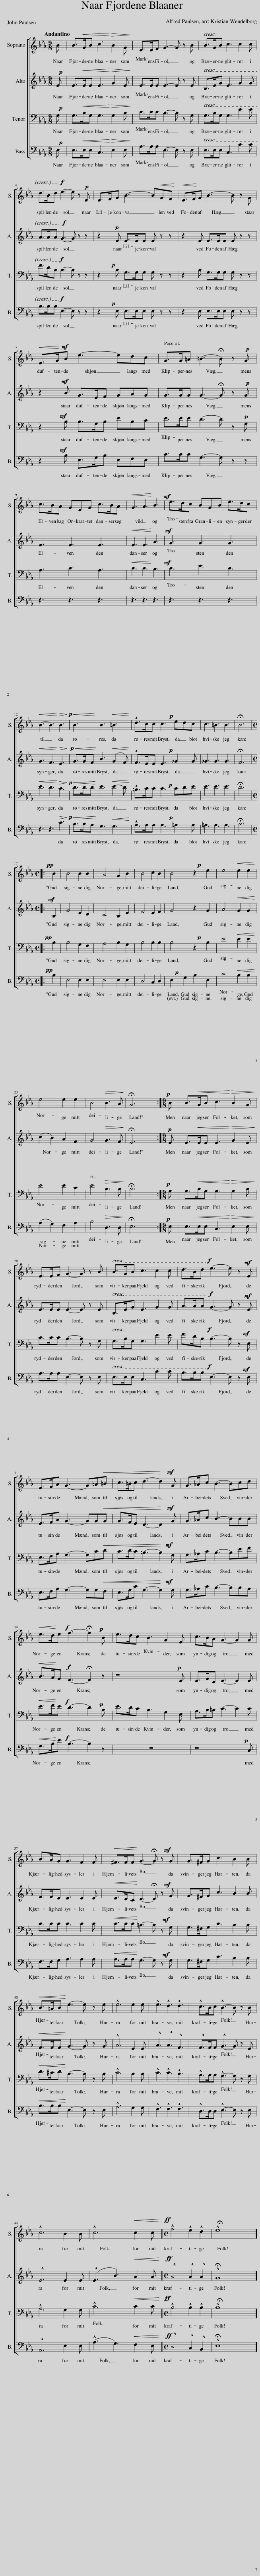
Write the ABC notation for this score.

X:1
%%score [ 1 2 3 4 ]
L:1/8
Q:1/4=78
M:9/8
I:linebreak $
K:Eb
U:s=!stemless!
V:1 treble
V:2 treble
V:3 bass
V:4 bass
V:1
 B | B>!<(!GB c3!<)!!>(! B2 G!>)! | E>EF G3- G z B | B>GB c3 c2 c |$ d>Bd!f! e3- e z!p! E | %5
 E>FG B3- B!<(!GF!<)! |!<(! E>F!<)!G B3- B z G |$!<(! E>G!<)!!mf!B e3- edc | G>G=A =B3- !fermata!B z!p! G |$ c>BA GEG c>BA | %10
!<(! G3 A3!<)! B3 |!mf! e>dc BGB e>dc |$!<(! B3- B3!<)!!>(! B3!>)! |!p!!<(! B3!<)! B3!<(! =B3!<)! | !^!d>cc c3!p! edc | %15
 c3 =B3 B3 |[M:3/4] !fermata!B6 |:$[M:4/4]!pp! B2 | B4 B2 B2 | A4 G2 B2 | %20
 B4 c2 B2 | B4 z2 e2!p! | e4!<(! e2 e2!<)! |$ e4 e2 e2 | B4!>(! B3 A!>)! | %25
[M:6/8] !fermata!G6 :|[M:9/8]!p! B | B>!<(!GB c3!<)!!>(! B2 G!>)! |$ E>EF G3- G z B | B>GB c3 c2 c | %30
 d>Bd!f! e3- e z!mf! E |$ E>FA G3- G=A!<(!=B | c>=Bc d3- d2!<)!!mf! G | G>_Ac B3- Bcd |$!<(! e>d!<)!e!f! f3- !fermata!f2!p! B | %35
 e>dc B3 G2 E | c>BA G3- G2 G |$ B>AG G3 F2 F |!<(! ^F>FF!<)! G3- !fermata!G z!mf! G | G>^FG c3 B2 B |$ %40
!<(! B>=AB!<)! e3- e z e | !^!e6 e2 e | !^!e3 !^!d3 !^!d3 | !^!c>Bc !^!B3- B z B |$ !^!c6 B2 B | %45
 !^!c6!<(! c2 c!<)! ||[M:4/4]!ff! !^!f4 !^!e2 !^!d2 | !^!!fermata!se8 |] %48
V:2
 E!p! | E>!<(!EE E3!<)!!>(! G2 E!>)! | E>EE E3- E z E | B,>EG E3 G2 G |$ A>AA!f! G3- G z z | %5
 z2!p! E E>EE E z z | z2 E E>EE E z z |$ z2!mf! B G>EF GAG | G>GG G3- !fermata!G z!p! G |$ E3 E3 E3 | %10
!<(! E3 E3!<)! A3 |!mf! G3 G3 G3 |$!<(! G3 F3!<)!!>(! E3!>)! |!p!!<(! G>G!<)!F B3!<(! (G2 F)!<)! | !^!F>EE E3!p! _G2 G | %15
 _G3 G3 G3 |[M:3/4] !fermata!F6 |:$[M:4/4]!mf! B,2 | G4 E2 D2 | C4 B,2 E2 | %20
 F4 E2 F2 | G4 z2 G2 | A4!<(! G2 G2!<)! |$ (c2 B2) A2 F2 | G4!>(! G3 F!>)! | %25
[M:6/8] !fermata!E6 :|[M:9/8]!p! E | E>!<(!EE E3!<)!!>(! G2 E!>)! |$ E>EE E3- E z E | B,>EG E3 G2 G | %30
 A>AA!f! G3- G z!mf! E |$ E>FA G3- GG!<(!G | G>FE D3- D2!<)!!mf! G | G>_Ac B3- BBB |$!<(! B>A!<)!G!f! F3- !fermata!F2 z | %35
 z8!p! E | E>GD E3- E2 E |$ F>FE E3 E2 E |!<(! E>DC!<)! D3- !fermata!D z!mf! G | G>^FG c3 B2 B |$ %40
!<(! F>FF!<)! G3- G z G | !^!A6 E2 E | !^!A3 !^!A3 !^!F3 | !^!F>FF !^!G3- G z E |$ !^!E6 E2 E | %45
 (!^!E3 B3)!<(! A2 A!<)! ||[M:4/4]!ff! !^!A4 !^!A2 !^!A2 | !^!!fermata!sG8 |] %48
V:3
 G,!p! | G,>!<(!B,G, G,3!<)!!>(! G,2 B,!>)! | C>CC B,3- B, z G, | G,>B,G, G,3 E2 E |$ F>DB,!f! B,3- B, z z | %5
 z2!p! B, G,>G,G, G, z z | z2 B, G,>G,G, G, z z |$ z2!mf! B, B,>G,B, EB,C | E>EE D3- D z!p! G, |$ A,3 C3 A,3 | %10
!<(! C3 C3!<)! B,3 |!mf! C3 E3 C3 |$!<(! E3 D3!<)!!>(! C3!>)! |!p!!<(! D>D!<)!D E3!<(! (E2 D)!<)! | !^!=B,>CC C3!p! CDE | %15
 E3 E3 E3 |[M:3/4] !fermata!D6 |:$[M:4/4]!pp! B,2 | B,4 G,2 F,2 | A,4 B,2 G,2 | %20
 B,4 B,2 B,2 | B,4 z2 B,2!p! | E4!<(! E2 E2!<)! |$ E4 E2 C2 | E4!>(! B,3 B,!>)! | %25
[M:6/8] !fermata!B,6 :|[M:9/8]!p! G, | G,>!<(!B,G, G,3!<)!!>(! G,2 B,!>)! |$ C>CC B,3- B, z G, | G,>B,G, G,3 E2 E | %30
 F>DB,!f! B,3- B, z!mf! E, |$ E,>F,A, G,3- G,C!<(!D | C>DC =B,3- B,2!<)!!mf! G, | G,>_A,C B,3- B,EF |$!<(! E>F!<)!E!f! D3- D2!p! B, | %35
 E>DC B,3 G,2 E, | A,>B,=B, C3- C2 C |$ C>CC C3 C2 C |!<(! C>CC!<)! =B,3- B, z!mf! G, | G,>^F,G, C3 B,2 B, |$ %40
!<(! D>^CD!<)! B,3- B, z B, | !^!C6 B,2 B, | !^!C3 !^!C3 !^!B,3 | !^!A,>A,A, !^!G,3- G, z G, |$ !^!A,6 G,2 G, | %45
 !^!C6!<(! C2 C!<)! ||[M:4/4]!ff! !^!B,4 !^!B,2 !^!B,2 | !^!!fermata!sB,8 |] %48
V:4
 E,!p! | E,>!<(!E,E, C,3!<)!!>(! E,2 E,!>)! | A,>A,A, E,3- E, z E, | E,>E,E, C,3 C2 C |$ B,>B,B,!f! E,3- E, z z | %5
 z2!p! E, E,>E,E, E, z z | z2 E, E,>E,E, E, z z |$ z2!mf! B, E,>G,B, E,F,E, | C>CC G,3- G, z z |$ z3 z3 z3 | %10
 z3 z3 z3 | z3 z3 z3 |$ z3 z3!>(! C3!>)! |!p!!<(! B,>B,!<)!A, G,3!<(! G,3!<)! | !^!A,>A,A, A,3!p! =A,2 A, | %15
 =A,3 A,3 A,3 |[M:3/4] !fermata!B,6 |:$[M:4/4]!pp! B,2 | E,4 E,2 E,2 | E,4 E,2 E,2 | %20
 D,4 C,2 D,2 | E,2 G,2 B,2 E,2!p! | C4!<(! B,2 B,2!<)! |$ (A,2 G,2) F,2 A,2 | B,4!>(! D,3 D,!>)! | %25
[M:6/8] !fermata!E,6 :|[M:9/8]!p! E, | E,>!<(!E,E, C,3!<)!!>(! E,2 E,!>)! |$ A,>A,A, E,3- E, z E, | E,>E,E, C,3 C2 C | %30
 B,>B,B,!f! E,3- E, z!mf! E, |$ E,>F,A, G,3- G,G,!<(!F, | E,>G,C G,3- G,2!<)!!mf! G, | G,>_A,C B,3- B,B,A, |$!<(! G,>B,!<)!E!f! B,3- B,2 z | %35
 z9 | z8!p! C, |$ F,>F,G, A,3 A,2 A, |!<(! A,>A,A,!<)! G,3- G, z!mf! G, | G,>^F,G, C3 B,2 B, |$ %40
!<(! B,>B,B,!<)! E,3- E, z E, | !^!A,6 G,2 G, | !^!F,3 !^!F,3 !^!F,3 | !^!D,>D,D, !^!E,3- E, z E, |$ !^!A,,6 E,2 E, | %45
 (!^!A,3 G,3)!<(! F,2 E,!<)! ||[M:4/4]!ff! !^!D,4 !^!C,2 !^!B,,2 | !^!!fermata!sE,8 |] %48
